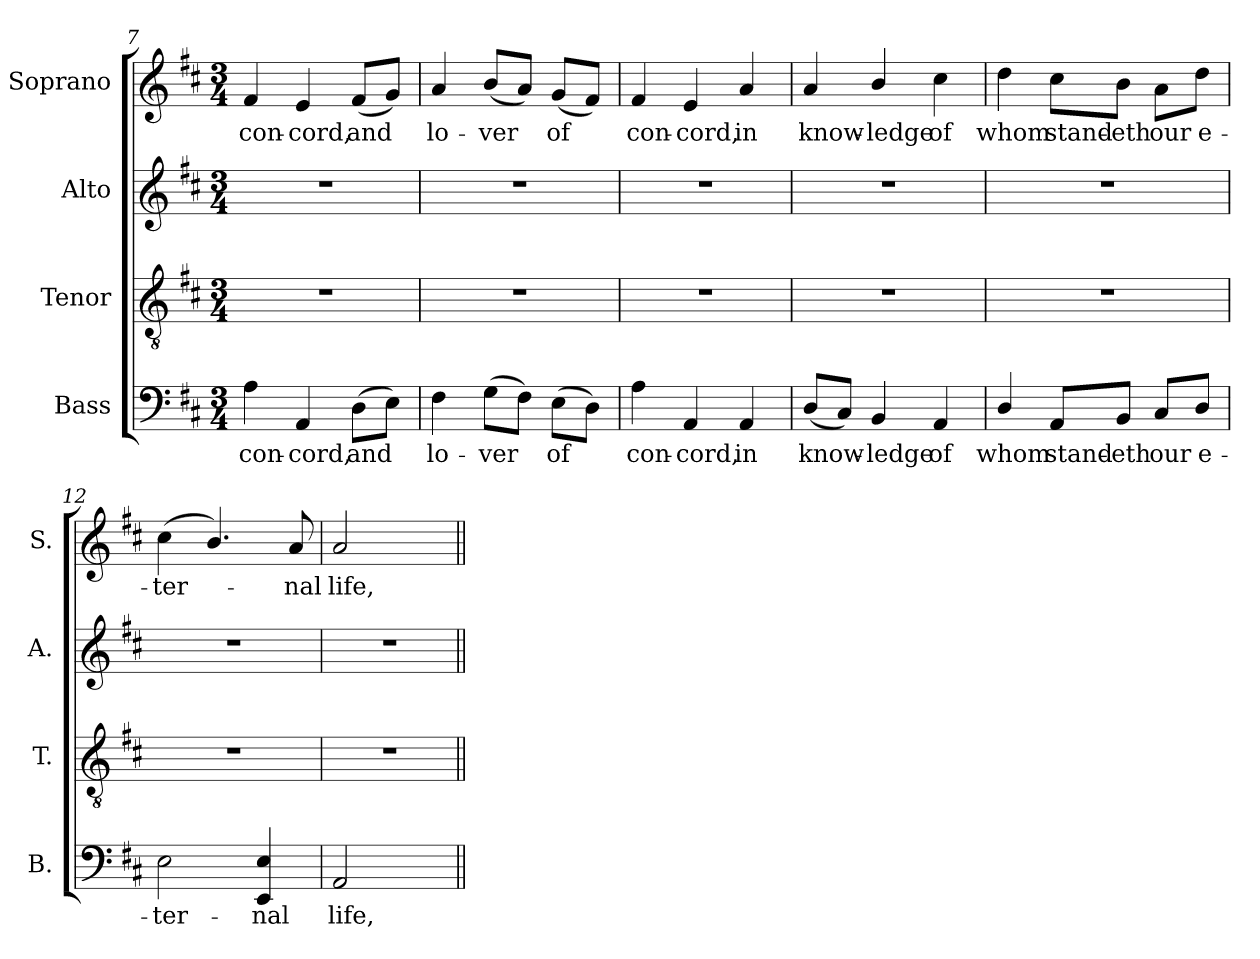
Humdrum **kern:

**kern	**text	**kern	**kern	**kern	**text
*part4	*part4	*part3	*part2	*part1	*part1
*staff4	*staff4	*staff3	*staff2	*staff1	*staff1
*I"Bass	*	*I"Tenor	*I"Alto	*I"Soprano	*
*I'B.	*	*I'T.	*I'A.	*I'S.	*
*clefF4	*	*clefGv2	*clefG2	*clefG2	*
*	*	*ITrd7c12	*	*	*
*k[f#c#]	*	*k[f#c#]	*k[f#c#]	*k[f#c#]	*
*D:	*	*D:	*D:	*D:	*
*M3/4	*	*M3/4	*M3/4	*M3/4	*
=7	=7	=7	=7	=7	=7
!	!LO:LY:b:color=#000000	!LO:N:vis=1	!LO:N:vis=1	!	!
!	!	!	!	!	!LO:LY:b:color=#000000
4Ai\	con-	2.r	2.r	4f#i/	con-
!	!LO:LY:b:color=#000000	!	!	!	!
!	!	!	!	!	!LO:LY:b:color=#000000
4AAi/	-cord,	.	.	4ei/	-cord,
!	!LO:LY:b:color=#000000	!	!	!	!
!	!	!	!	!	!LO:LY:b:color=#000000
(8Di\L	and	.	.	(8f#i/L	and
8Ei\J)	.	.	.	8gi/J)	.
!!LO:LB:g=z
=8	=8	=8	=8	=8	=8
!	!LO:LY:b:color=#000000	!LO:N:vis=1	!LO:N:vis=1	!	!
!	!	!	!	!	!LO:LY:b:color=#000000
4F#i\	lo-	2.r	2.r	4ai/	lo-
!	!LO:LY:b:color=#000000	!	!	!	!
!	!	!	!	!	!LO:LY:b:color=#000000
(8Gi\L	-ver	.	.	(8bi/L	-ver
8F#i\J)	.	.	.	8ai/J)	.
!	!LO:LY:b:color=#000000	!	!	!	!
!	!	!	!	!	!LO:LY:b:color=#000000
(8Ei\L	of	.	.	(8gi/L	of
8Di\J)	.	.	.	8f#i/J)	.
=9	=9	=9	=9	=9	=9
!	!LO:LY:b:color=#000000	!LO:N:vis=1	!LO:N:vis=1	!	!
!	!	!	!	!	!LO:LY:b:color=#000000
4Ai\	con-	2.r	2.r	4f#i/	con-
!	!LO:LY:b:color=#000000	!	!	!	!
!	!	!	!	!	!LO:LY:b:color=#000000
4AAi/	-cord,	.	.	4ei/	-cord,
!	!LO:LY:b:color=#000000	!	!	!	!
!	!	!	!	!	!LO:LY:b:color=#000000
4AAi/	in	.	.	4ai/	in
=10	=10	=10	=10	=10	=10
!	!LO:LY:b:color=#000000	!LO:N:vis=1	!LO:N:vis=1	!	!
!	!	!	!	!	!LO:LY:b:color=#000000
(8Di/L	know-	2.r	2.r	4ai/	know-
8C#i/J)	.	.	.	.	.
!	!LO:LY:b:color=#000000	!	!	!	!
!	!	!	!	!	!LO:LY:b:color=#000000
4BBi/	-ledge	.	.	4bi/	-ledge
!	!LO:LY:b:color=#000000	!	!	!	!
!	!	!	!	!	!LO:LY:b:color=#000000
4AAi/	of	.	.	4cc#i\	of
=11	=11	=11	=11	=11	=11
!	!LO:LY:b:color=#000000	!LO:N:vis=1	!LO:N:vis=1	!	!
!	!	!	!	!	!LO:LY:b:color=#000000
4Di/	whom	2.r	2.r	4ddi\	whom
!	!LO:LY:b:color=#000000	!	!	!	!
!	!	!	!	!	!LO:LY:b:color=#000000
8AAi/L	stand-	.	.	8cc#i\L	stand-
!	!LO:LY:b:color=#000000	!	!	!	!
!	!	!	!	!	!LO:LY:b:color=#000000
8BBi/J	-eth	.	.	8bi\J	-eth
!	!LO:LY:b:color=#000000	!	!	!	!
!	!	!	!	!	!LO:LY:b:color=#000000
8C#i/L	our	.	.	8ai\L	our
!	!LO:LY:b:color=#000000	!	!	!	!
!	!	!	!	!	!LO:LY:b:color=#000000
8Di/J	e-	.	.	8ddi\J	e-
=12	=12	=12	=12	=12	=12
!	!LO:LY:b:color=#000000	!LO:N:vis=1	!LO:N:vis=1	!	!
!	!	!	!	!	!LO:LY:b:color=#000000
2Ei\	-ter-	2.r	2.r	(4cc#i\	-ter-
.	.	.	.	4.bi/)	.
!	!LO:LY:b:color=#000000	!	!	!	!
4EEi/ 4Ei	-nal	.	.	.	.
!	!	!	!	!	!LO:LY:b:color=#000000
.	.	.	.	8ai/	-nal
=13	=13	=13	=13	=13	=13
!	!LO:LY:b:color=#000000	!LO:N:vis=1	!LO:N:vis=1	!	!
!	!	!	!	!	!LO:LY:b:color=#000000
2AAi/	life,	2.r	2.r	2ai/	life,
4ryy	.	.	.	4ryy	.
=||	=||	=||	=||	=||	=||
*-	*-	*-	*-	*-	*-
